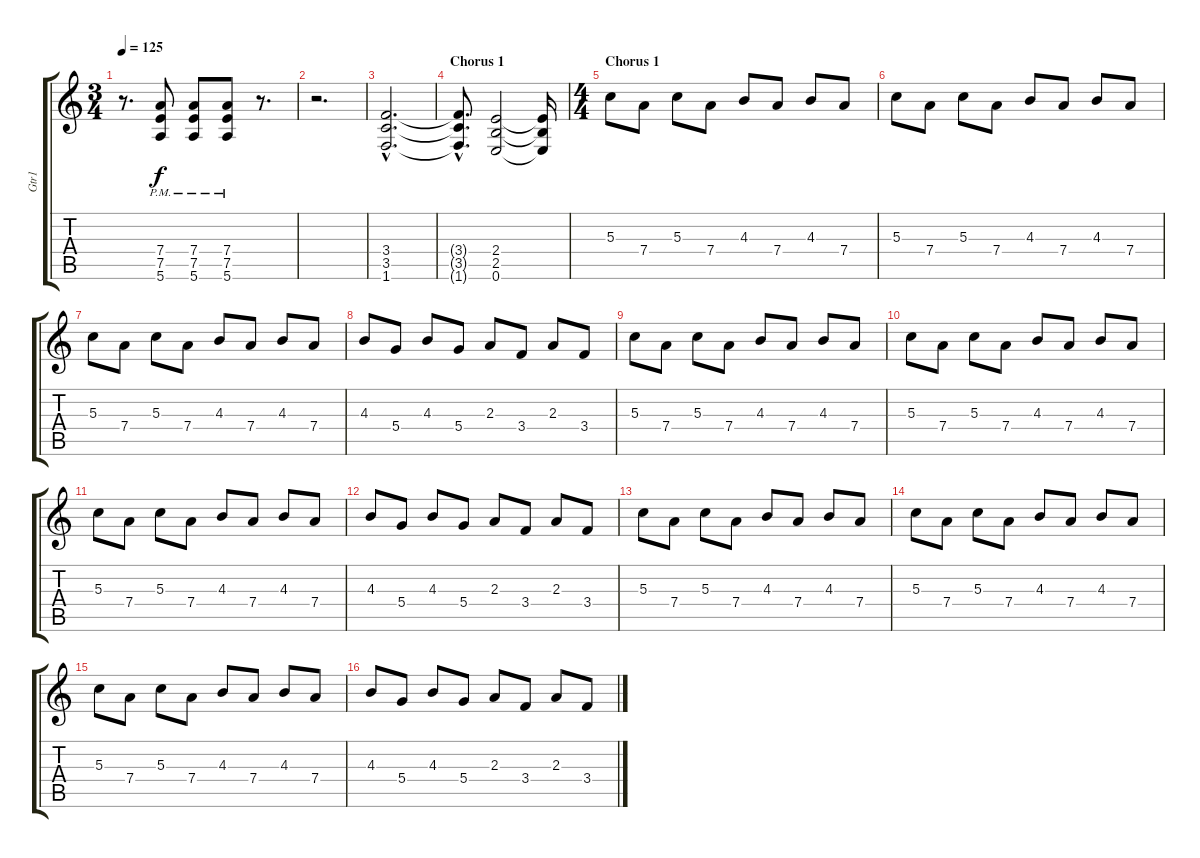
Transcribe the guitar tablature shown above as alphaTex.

\track ("Gtr1" "Gtr1") {instrument overdrivenguitar}
\staff {score tabs}
\tuning (E4 B3 G3 D3 A2 E2) {hide}
\ts (3 4)
\tempo 125
\clef g2
\ks c
r.8{d dy f} (7.4{pm} 7.5{pm} 5.6{pm}).8 (7.4{pm} 7.5{pm} 5.6{pm}).8 (7.4{pm} 7.5 5.6{pm}).8 r.8{d} |
r.2{d} |
(3.4{hac} 3.5{hac} 1.6{hac}).2{d} |
\section ("" "Chorus 1")
(3.4{hac t} 3.5{hac t} 1.6{hac t}).8{d} (2.4 2.5 0.6).2 (2.4{t} 2.5{t} 0.6{t}).16 |
\ts (4 4)
\section ("" "Chorus 1")
5.3.8 7.4.8 5.3.8 7.4.8 4.3.8 7.4.8 4.3.8 7.4.8 |
5.3.8 7.4.8 5.3.8 7.4.8 4.3.8 7.4.8 4.3.8 7.4.8 |
5.3.8 7.4.8 5.3.8 7.4.8 4.3.8 7.4.8 4.3.8 7.4.8 |
4.3.8 5.4.8 4.3.8 5.4.8 2.3.8 3.4.8 2.3.8 3.4.8 |
5.3.8 7.4.8 5.3.8 7.4.8 4.3.8 7.4.8 4.3.8 7.4.8 |
5.3.8 7.4.8 5.3.8 7.4.8 4.3.8 7.4.8 4.3.8 7.4.8 |
5.3.8 7.4.8 5.3.8 7.4.8 4.3.8 7.4.8 4.3.8 7.4.8 |
4.3.8 5.4.8 4.3.8 5.4.8 2.3.8 3.4.8 2.3.8 3.4.8 |
5.3.8 7.4.8 5.3.8 7.4.8 4.3.8 7.4.8 4.3.8 7.4.8 |
5.3.8 7.4.8 5.3.8 7.4.8 4.3.8 7.4.8 4.3.8 7.4.8 |
5.3.8 7.4.8 5.3.8 7.4.8 4.3.8 7.4.8 4.3.8 7.4.8 |
4.3.8 5.4.8 4.3.8 5.4.8 2.3.8 3.4.8 2.3.8 3.4.8
